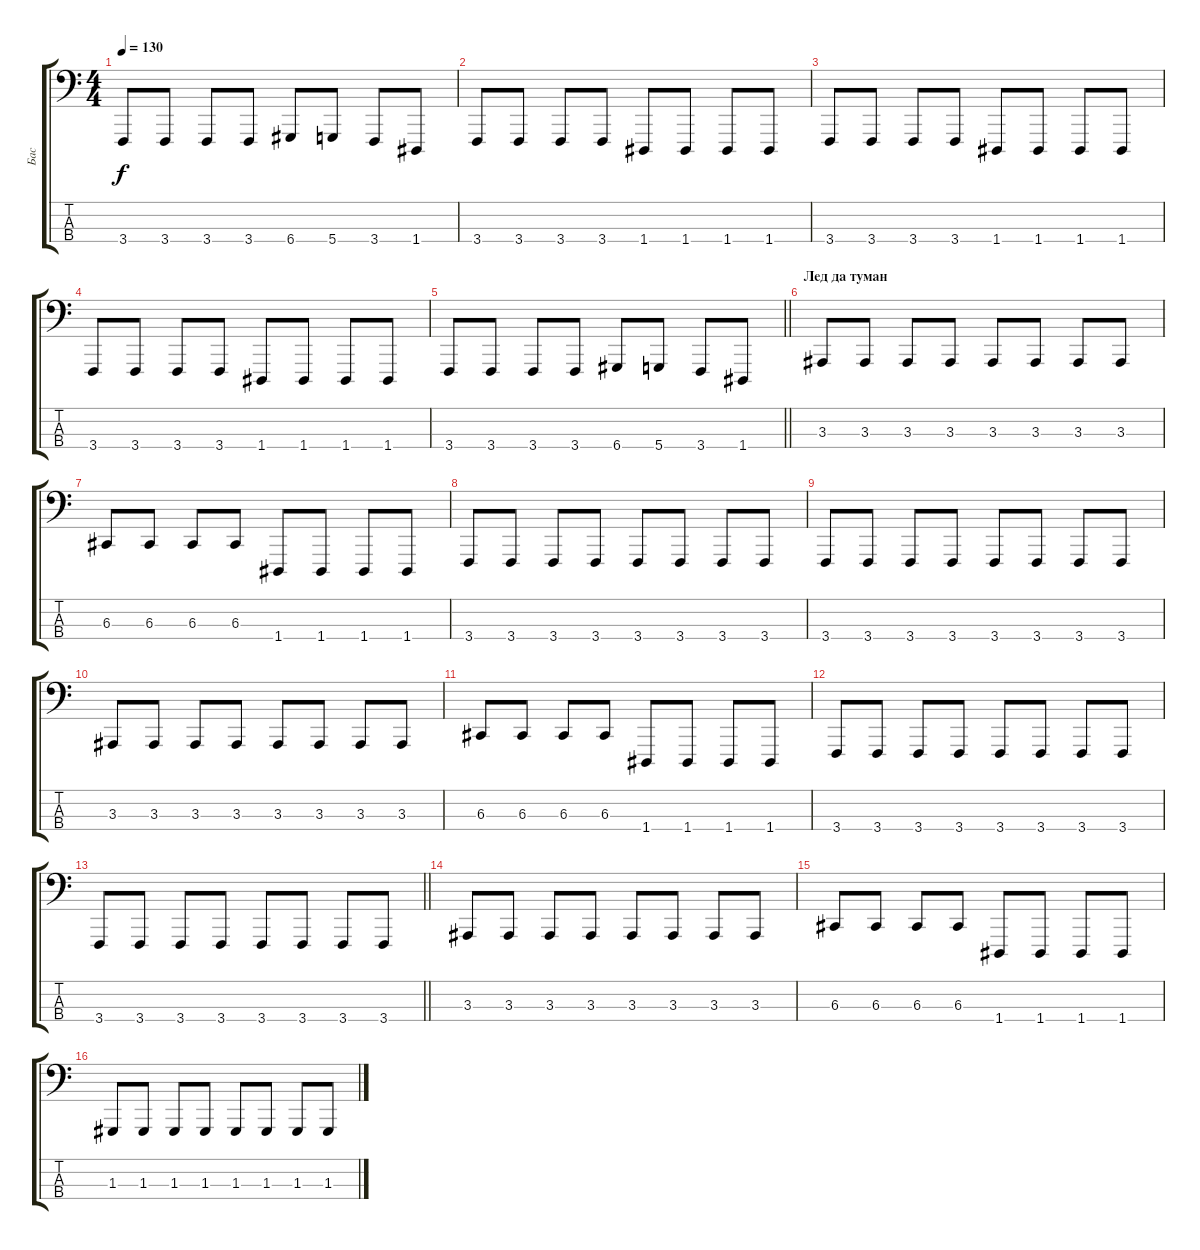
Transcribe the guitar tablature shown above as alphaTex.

\track ("Бас" "Бас") {instrument synthbrass2}
\staff {score tabs}
\tuning (F2 C2 G1 D1) {hide}
\ts (4 4)
\tempo 130
\clef f4
\ks c
3.4.8{dy f} 3.4.8 3.4.8 3.4.8 6.4.8 5.4.8 3.4.8 1.4.8 |
3.4.8 3.4.8 3.4.8 3.4.8 1.4.8 1.4.8 1.4.8 1.4.8 |
3.4.8 3.4.8 3.4.8 3.4.8 1.4.8 1.4.8 1.4.8 1.4.8 |
3.4.8 3.4.8 3.4.8 3.4.8 1.4.8 1.4.8 1.4.8 1.4.8 |
\barLineRight lightlight
3.4.8 3.4.8 3.4.8 3.4.8 6.4.8 5.4.8 3.4.8 1.4.8 |
\section ("" "Лед да туман")
3.3.8 3.3.8 3.3.8 3.3.8 3.3.8 3.3.8 3.3.8 3.3.8 |
6.3.8 6.3.8 6.3.8 6.3.8 1.4.8 1.4.8 1.4.8 1.4.8 |
3.4.8 3.4.8 3.4.8 3.4.8 3.4.8 3.4.8 3.4.8 3.4.8 |
3.4.8 3.4.8 3.4.8 3.4.8 3.4.8 3.4.8 3.4.8 3.4.8 |
3.3.8 3.3.8 3.3.8 3.3.8 3.3.8 3.3.8 3.3.8 3.3.8 |
6.3.8 6.3.8 6.3.8 6.3.8 1.4.8 1.4.8 1.4.8 1.4.8 |
3.4.8 3.4.8 3.4.8 3.4.8 3.4.8 3.4.8 3.4.8 3.4.8 |
\barLineRight lightlight
3.4.8 3.4.8 3.4.8 3.4.8 3.4.8 3.4.8 3.4.8 3.4.8 |
3.3.8 3.3.8 3.3.8 3.3.8 3.3.8 3.3.8 3.3.8 3.3.8 |
6.3.8 6.3.8 6.3.8 6.3.8 1.4.8 1.4.8 1.4.8 1.4.8 |
1.3.8 1.3.8 1.3.8 1.3.8 1.3.8 1.3.8 1.3.8 1.3.8
